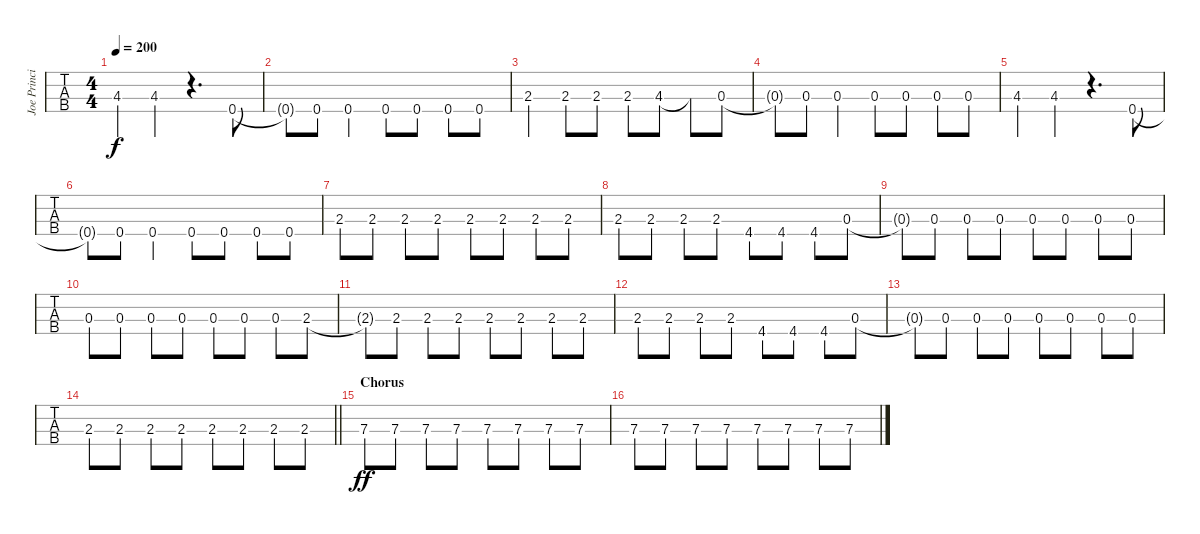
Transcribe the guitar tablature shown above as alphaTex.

\track ("Joe Principe - Bass" "Joe Princi") {instrument electricbassfinger}
\staff {tabs}
\tuning (Gb2 Db2 Ab1 Eb1) {hide}
\ts (4 4)
\tempo 200
\clef f4
\ks c
4.3.4{dy f} 4.3.4 r.4{d} 0.4.8 |
0.4{t}.8 0.4.8 0.4.4 0.4.8 0.4.8 0.4.8 0.4.8 |
2.3.4 2.3.8 2.3.8 2.3.8 4.3.8 4.3{t}.8 0.3.8 |
0.3{t}.8 0.3.8 0.3.4 0.3.8 0.3.8 0.3.8 0.3.8 |
4.3.4 4.3.4 r.4{d} 0.4.8 |
0.4{t}.8 0.4.8 0.4.4 0.4.8 0.4.8 0.4.8 0.4.8 |
2.3.8 2.3.8 2.3.8 2.3.8 2.3.8 2.3.8 2.3.8 2.3.8 |
2.3.8 2.3.8 2.3.8 2.3.8 4.4.8 4.4.8 4.4.8 0.3.8 |
0.3{t}.8 0.3.8 0.3.8 0.3.8 0.3.8 0.3.8 0.3.8 0.3.8 |
0.3.8 0.3.8 0.3.8 0.3.8 0.3.8 0.3.8 0.3.8 2.3.8 |
2.3{t}.8 2.3.8 2.3.8 2.3.8 2.3.8 2.3.8 2.3.8 2.3.8 |
2.3.8 2.3.8 2.3.8 2.3.8 4.4.8 4.4.8 4.4.8 0.3.8 |
0.3{t}.8 0.3.8 0.3.8 0.3.8 0.3.8 0.3.8 0.3.8 0.3.8 |
\barLineRight lightlight
2.3.8 2.3.8 2.3.8 2.3.8 2.3.8 2.3.8 2.3.8 2.3.8 |
\section ("" "Chorus")
7.3.8{dy ff} 7.3.8 7.3.8 7.3.8 7.3.8 7.3.8 7.3.8 7.3.8 |
7.3.8 7.3.8 7.3.8 7.3.8 7.3.8 7.3.8 7.3.8 7.3.8
